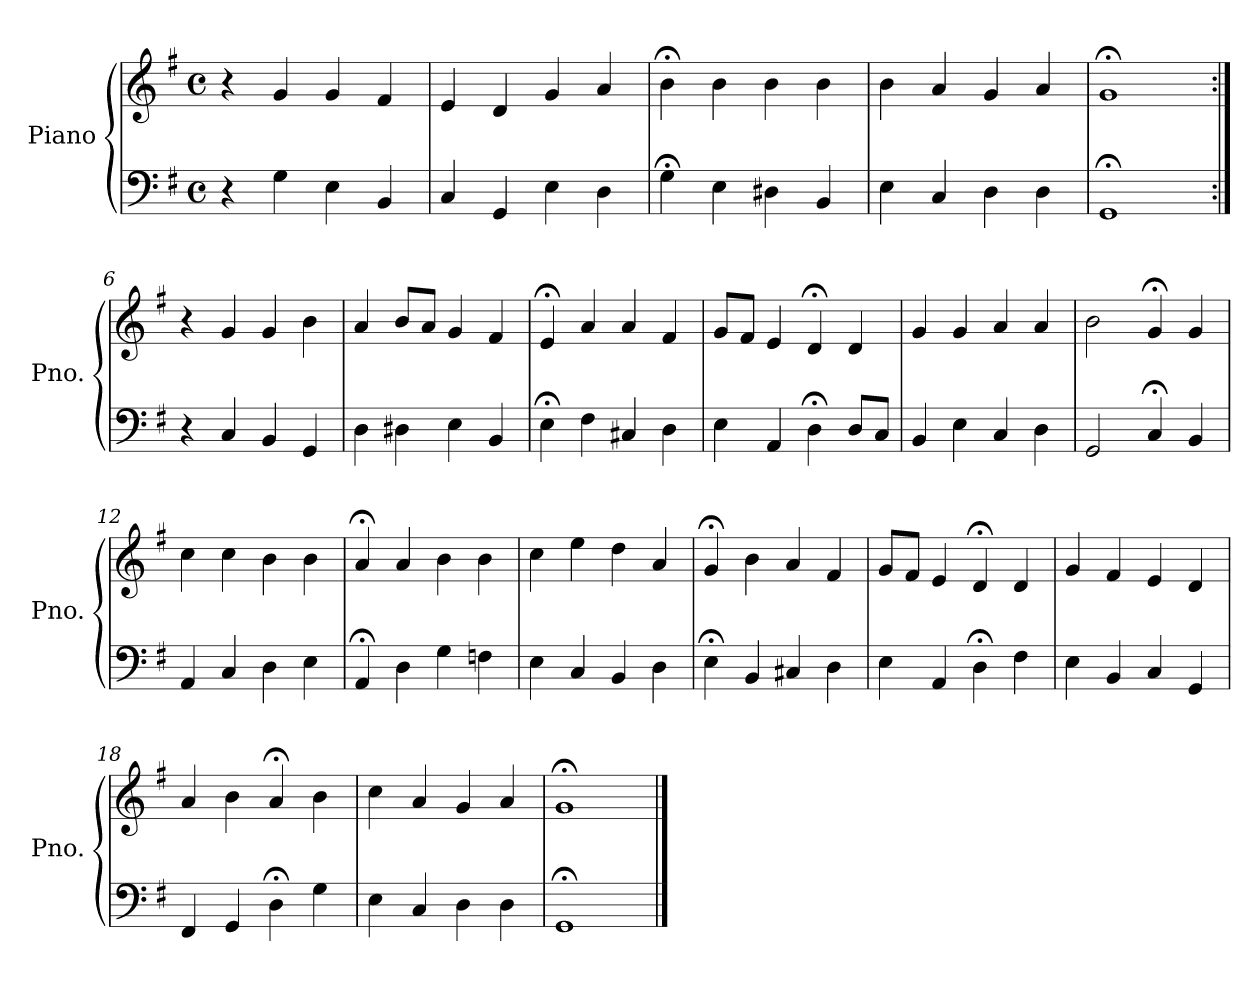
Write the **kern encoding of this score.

**kern	**kern
*part1	*part1
*staff2	*staff1
*I"Piano	*
*I'Pno.	*
*clefF4	*clefG2
*k[f#]	*k[f#]
*M4/4	*M4/4
*met(c)	*met(c)
=1	=1
4r	4r
4G\	4g/
4E\	4g/
4BB/	4f#/
=2	=2
4C/	4e/
4GG/	4d/
4E\	4g/
4D\	4a/
=3	=3
4G;<\	4b;<\
4E\	4b\
4D#X\	4b\
4BB/	4b\
=4	=4
4E\	4b\
4C/	4a/
4D\	4g/
4D\	4a/
=5	=5
1GG;<	1g;<
=6:|!	=6:|!
4r	4r
4C/	4g/
4BB/	4g/
4GG/	4b\
=7	=7
4D\	4a/
4D#X\	8b/L
.	8a/J
4E\	4g/
4BB/	4f#/
!!LO:LB:g=z
=8	=8
4E;<\	4e;</
4F#\	4a/
4C#X/	4a/
4D\	4f#/
=9	=9
4E\	8g/L
.	8f#/J
4AA/	4e/
4D;<\	4d;</
8D/L	4d/
8C/J	.
=10	=10
4BB/	4g/
4E\	4g/
4C/	4a/
4D\	4a/
=11	=11
2GG/	2b\
4C;</	4g;</
4BB/	4g/
=12	=12
4AA/	4cc\
4C/	4cc\
4D\	4b\
4E\	4b\
=13	=13
4AA;</	4a;</
4D\	4a/
4G\	4b\
4Fn\	4b\
=14	=14
4E\	4cc\
4C/	4ee\
4BB/	4dd\
4D\	4a/
!!LO:LB:g=z
=15	=15
4E;<\	4g;</
4BB/	4b\
4C#X/	4a/
4D\	4f#/
=16	=16
4E\	8g/L
.	8f#/J
4AA/	4e/
4D;<\	4d;</
4F#\	4d/
=17	=17
4E\	4g/
4BB/	4f#/
4C/	4e/
4GG/	4d/
=18	=18
4FF#/	4a/
4GG/	4b\
4D;<\	4a;</
4G\	4b\
=19	=19
4E\	4cc\
4C/	4a/
4D\	4g/
4D\	4a/
=20	=20
1GG;<	1g;<
==	==
*-	*-
